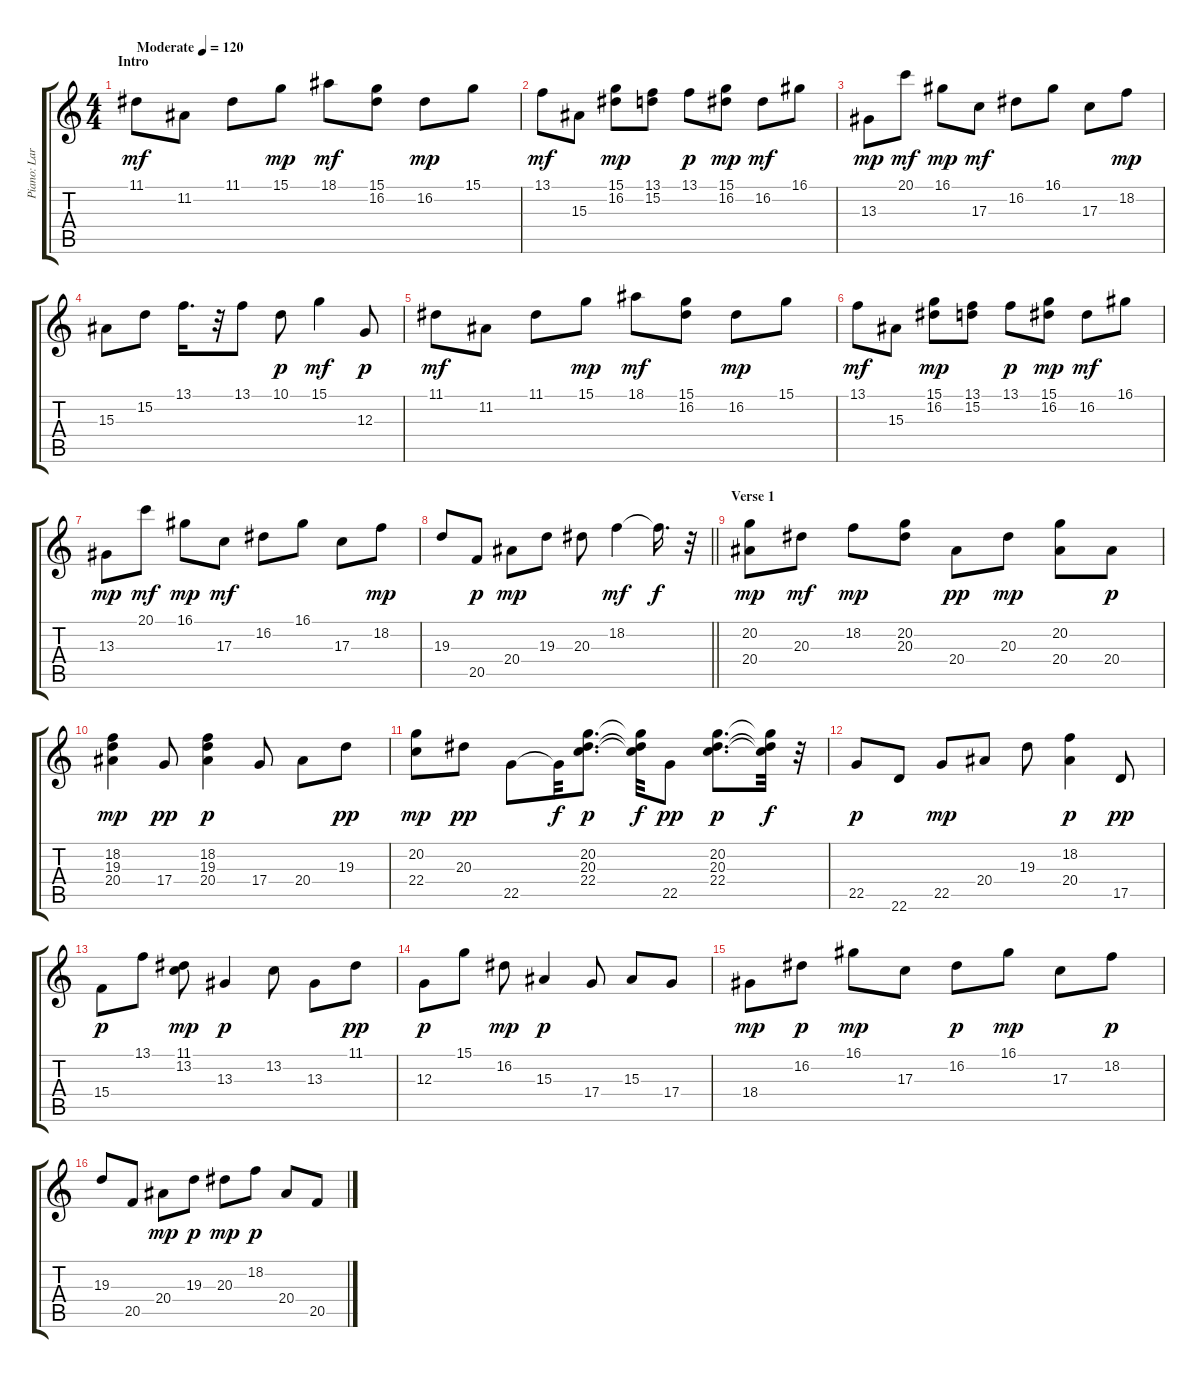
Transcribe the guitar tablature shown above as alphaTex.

\track ("Piano: Larry Knechtel[Right]" "Piano: Lar") {instrument acousticgrandpiano}
\staff {score tabs}
\tuning (E4 B3 G3 D3 A2 E2) {hide}
\ts (4 4)
\section ("" "Intro")
\tempo (120 "Moderate")
\clef g2
\ks c
11.1.8{dy mf instrument acousticgrandpiano} 11.2.8 11.1.8 15.1.8{dy mp} 18.1.8{dy mf} (15.1 16.2).8 16.2.8{dy mp} 15.1.8 |
13.1.8{dy mf} 15.3.8 (15.1 16.2).8{dy mp} (13.1 15.2).8 13.1.8{dy p} (15.1 16.2).8{dy mp} 16.2.8{dy mf} 16.1.8 |
13.3.8{dy mp} 20.1.8{dy mf} 16.1.8{dy mp} 17.3.8{dy mf} 16.2.8 16.1.8 17.3.8 18.2.8{dy mp} |
15.3.8 15.2.8 13.1.16{d} r.32 13.1.8 10.1.8{dy p} 15.1.4{dy mf} 12.3.8{dy p} |
11.1.8{dy mf} 11.2.8 11.1.8 15.1.8{dy mp} 18.1.8{dy mf} (15.1 16.2).8 16.2.8{dy mp} 15.1.8 |
13.1.8{dy mf} 15.3.8 (15.1 16.2).8{dy mp} (13.1 15.2).8 13.1.8{dy p} (15.1 16.2).8{dy mp} 16.2.8{dy mf} 16.1.8 |
13.3.8{dy mp} 20.1.8{dy mf} 16.1.8{dy mp} 17.3.8{dy mf} 16.2.8 16.1.8 17.3.8 18.2.8{dy mp} |
\barLineRight lightlight
19.3.8 20.5.8{dy p} 20.4.8{dy mp} 19.3.8 20.3.8 18.2.4{dy mf} 18.2{t}.16{d dy f} r.32 |
\section ("" "Verse 1")
(20.2 20.4).8{dy mp} 20.3.8{dy mf} 18.2.8{dy mp} (20.2 20.3).8 20.4.8{dy pp} 20.3.8{dy mp} (20.2 20.4).8 20.4.8{dy p} |
(18.2 19.3 20.4).4{dy mp} 17.4.8{dy pp} (18.2 19.3 20.4).4{dy p} 17.4.8 20.4.8 19.3.8{dy pp} |
(20.2 22.4).8{dy mp} 20.3.8{dy pp} 22.5.8 22.5{t}.32{dy f} (20.2 20.3 22.4).8{d dy p} (20.2{t} 20.3{t} 22.4{t}).32{dy f} 22.5.8{dy pp} (20.2 20.3 22.4).8{d dy p} (20.2{t} 20.3{t} 22.4{t}).32{dy f} r.32 |
22.5.8{dy p} 22.6.8 22.5.8{dy mp} 20.4.8 19.3.8 (18.2 20.4).4{dy p} 17.5.8{dy pp} |
15.4.8{dy p} 13.1.8 (11.1 13.2).8{dy mp} 13.3.4{dy p} 13.2.8 13.3.8 11.1.8{dy pp} |
12.3.8{dy p} 15.1.8 16.2.8{dy mp} 15.3.4{dy p} 17.4.8 15.3.8 17.4.8 |
18.4.8{dy mp} 16.2.8{dy p} 16.1.8{dy mp} 17.3.8 16.2.8{dy p} 16.1.8{dy mp} 17.3.8 18.2.8{dy p} |
19.3.8 20.5.8 20.4.8{dy mp} 19.3.8{dy p} 20.3.8{dy mp} 18.2.8{dy p} 20.4.8 20.5.8
